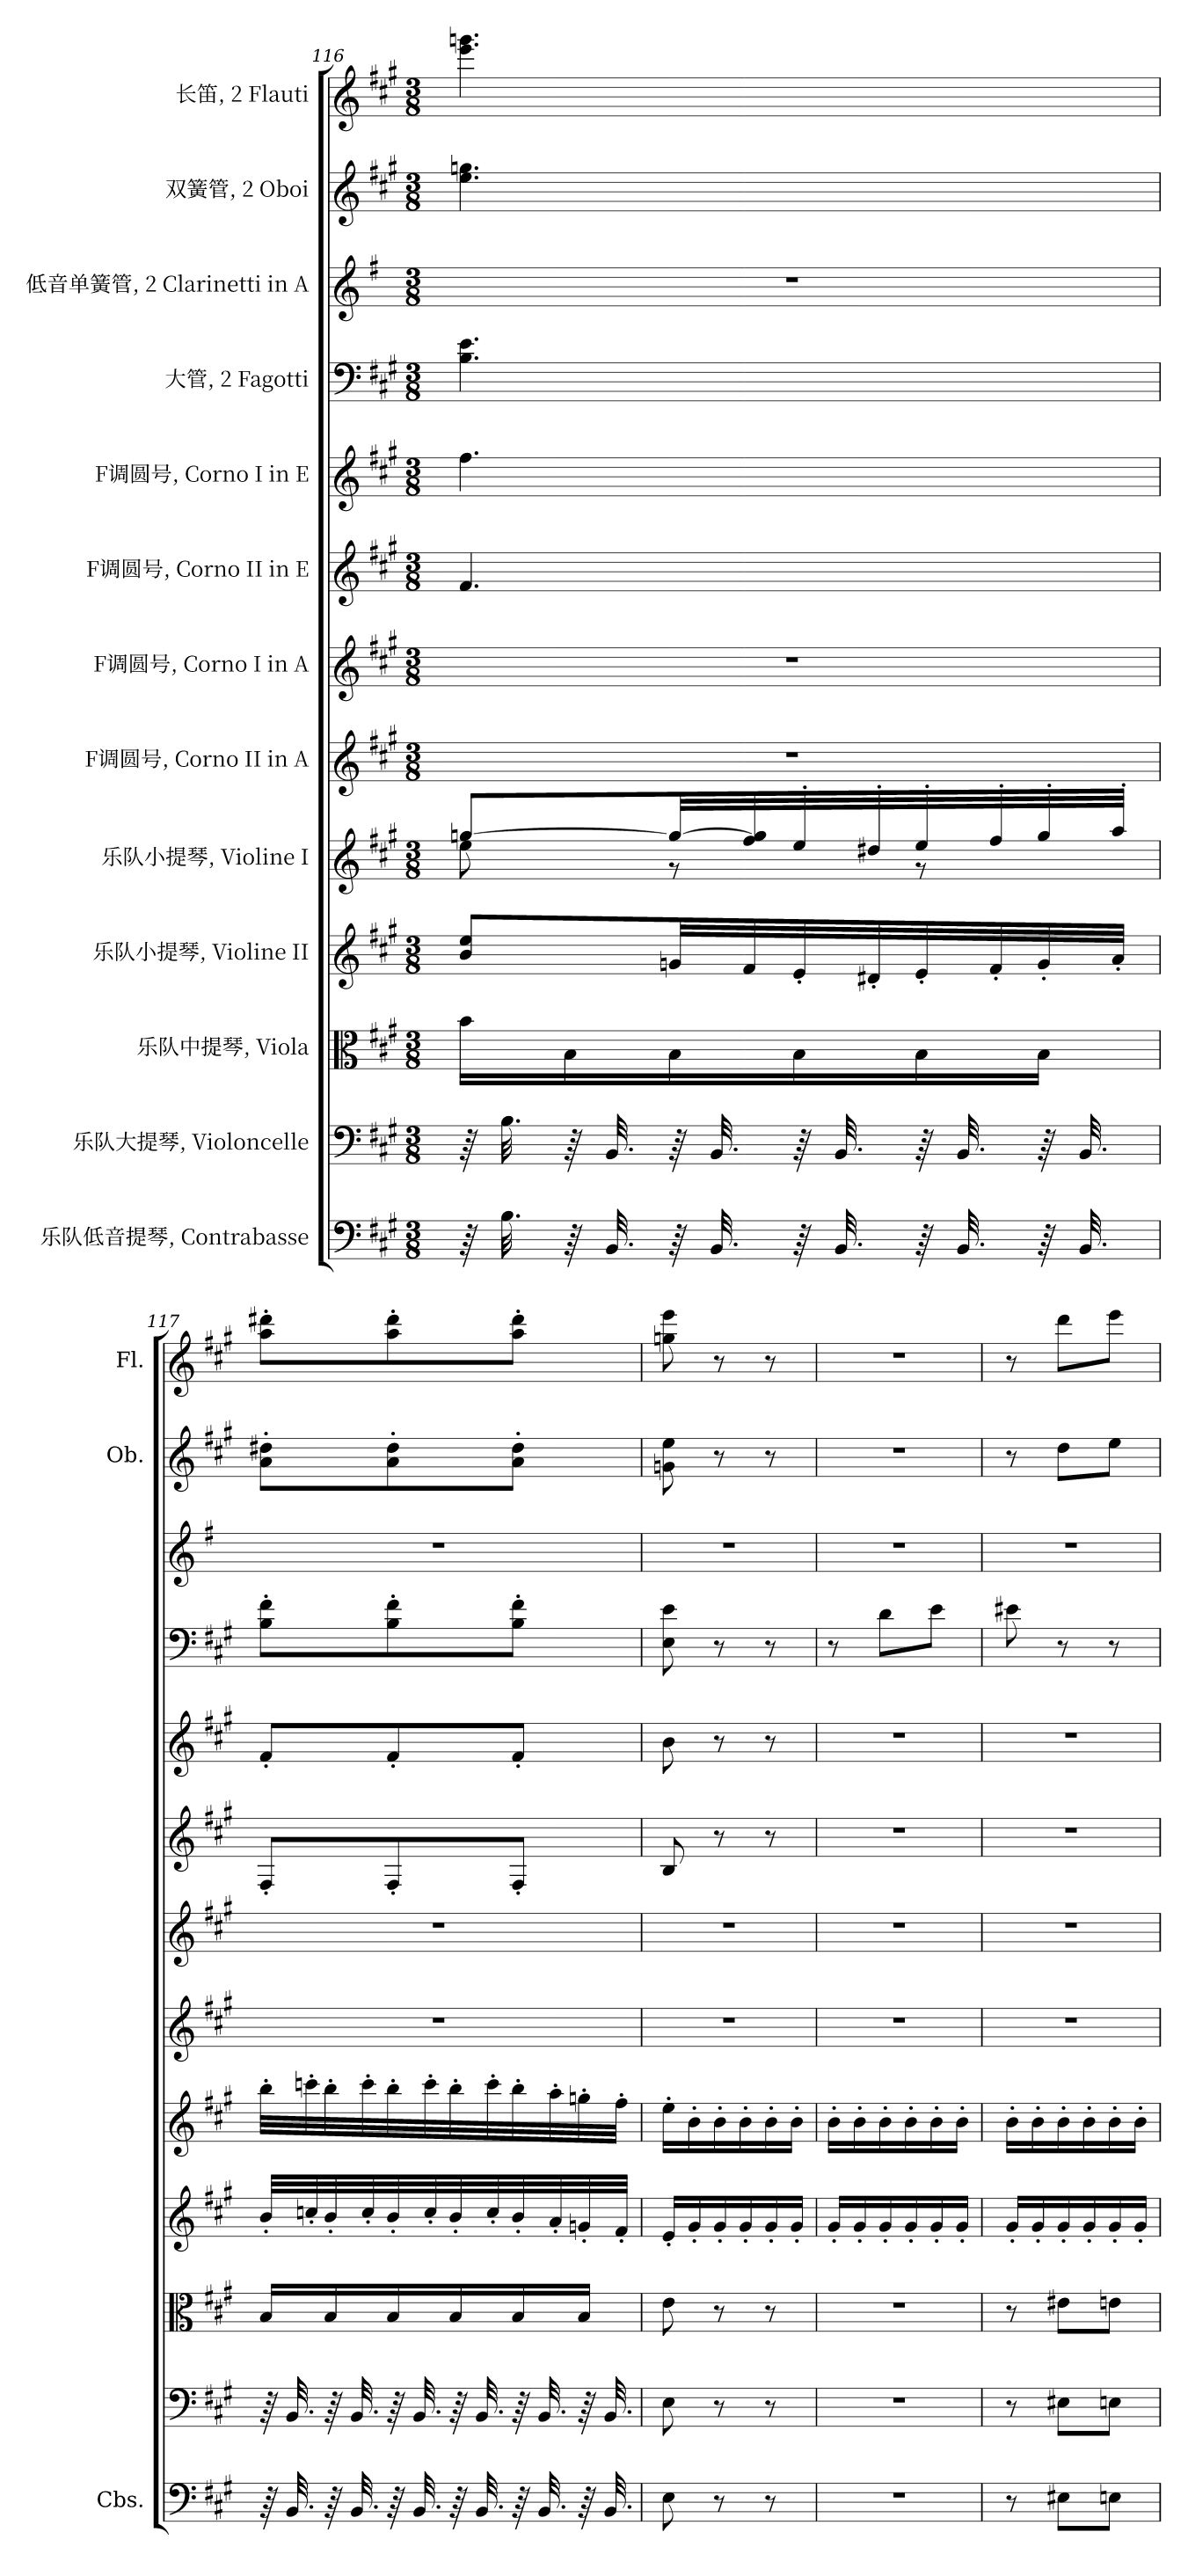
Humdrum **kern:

**kern	**kern	**kern	**kern	**kern	**kern	**kern	**kern	**kern	**kern	**kern	**kern	**kern
*part13	*part12	*part11	*part10	*part9	*part8	*part7	*part6	*part5	*part4	*part3	*part2	*part1
*staff13	*staff12	*staff11	*staff10	*staff9	*staff8	*staff7	*staff6	*staff5	*staff4	*staff3	*staff2	*staff1
*I"乐队低音提琴, Contrabasse	*I"乐队大提琴, Violoncelle	*I"乐队中提琴, Viola	*I"乐队小提琴, Violine II	*I"乐队小提琴, Violine I	*I"F调圆号, Corno II in A	*I"F调圆号, Corno I in A	*I"F调圆号, Corno II in E	*I"F调圆号, Corno I in E	*I"大管, 2 Fagotti	*I"低音单簧管, 2 Clarinetti in A	*I"双簧管, 2 Oboi	*I"长笛, 2 Flauti
*I'Cbs.	*	*	*	*	*	*	*	*	*	*	*I'Ob.	*I'Fl.
!!LO:PB:g=z
*clefF4	*clefF4	*clefC3	*clefG2	*clefG2	*clefG2	*clefG2	*clefG2	*clefG2	*clefF4	*clefG2	*clefG2	*clefG2
*ITrd7c12	*	*	*	*	*ITrd4c7	*ITrd4c7	*ITrd4c7	*ITrd4c7	*	*ITrd8c14	*	*
*k[f#c#g#]	*k[f#c#g#]	*k[f#c#g#]	*k[f#c#g#]	*k[f#c#g#]	*k[f#c#]	*k[f#c#]	*k[f#c#]	*k[f#c#]	*k[f#c#g#]	*k[f#]	*k[f#c#g#]	*k[f#c#g#]
*M3/8	*M3/8	*M3/8	*M3/8	*M3/8	*M3/8	*M3/8	*M3/8	*M3/8	*M3/8	*M3/8	*M3/8	*M3/8
*MM38	*MM38	*MM38	*MM38	*MM38	*MM38	*MM38	*MM38	*MM38	*MM38	*MM38	*MM38	*MM38
=116	=116	=116	=116	=116	=116	=116	=116	=116	=116	=116	=116	=116
*	*	*	*	*^	*	*	*	*	*	*	*	*
64r	64r	16b\LL	8b/ 8ee/L	[8ggn/L	8ee\	4.r	4.r	4.B/	4.b\	4.B\ 4.e\	4.r	4.ee\ 4.ggn\	4.eee\ 4.gggn\
32.BB\	32.B\	.	.	.	.	.	.	.	.	.	.	.	.
64r	64r	16B\	.	.	.	.	.	.	.	.	.	.	.
32.BBB/	32.BB/	.	.	.	.	.	.	.	.	.	.	.	.
64r	64r	16B\	32gn/LL	32gg/LL_	8r	.	.	.	.	.	.	.	.
32.BBB/	32.BB/	.	.	.	.	.	.	.	.	.	.	.	.
.	.	.	32f#/	32ff#/ 32gg/]	.	.	.	.	.	.	.	.	.
64r	64r	16B\	32e'/	32ee'/	.	.	.	.	.	.	.	.	.
32.BBB/	32.BB/	.	.	.	.	.	.	.	.	.	.	.	.
.	.	.	32d#X'/	32dd#X'/	.	.	.	.	.	.	.	.	.
64r	64r	16B\	32e'/	32ee'/	8r	.	.	.	.	.	.	.	.
32.BBB/	32.BB/	.	.	.	.	.	.	.	.	.	.	.	.
.	.	.	32f#'/	32ff#'/	.	.	.	.	.	.	.	.	.
64r	64r	16B\JJ	32g'/	32gg'/	.	.	.	.	.	.	.	.	.
32.BBB/	32.BB/	.	.	.	.	.	.	.	.	.	.	.	.
.	.	.	32a'/JJJ	32aa'/JJJ	.	.	.	.	.	.	.	.	.
*	*	*	*	*v	*v	*	*	*	*	*	*	*	*
=117	=117	=117	=117	=117	=117	=117	=117	=117	=117	=117	=117	=117
*	*	*	*	*	*	*	*	*	*	*	*	*MM38
64r	64r	16B/LL	32b'/LLL	32bb'\LLL	4.r	4.r	8BB'/L	8B'/L	8B\' 8f#\'L	4.r	8a\' 8dd#X\'L	8aa\' 8ddd#X\'L
32.BBB/	32.BB/	.	.	.	.	.	.	.	.	.	.	.
.	.	.	32ccn'/	32cccn'\	.	.	.	.	.	.	.	.
64r	64r	16B/	32b'/	32bb'\	.	.	.	.	.	.	.	.
32.BBB/	32.BB/	.	.	.	.	.	.	.	.	.	.	.
.	.	.	32cc'/	32ccc'\	.	.	.	.	.	.	.	.
*	*	*	*	*	*	*	*	*	*	*	*	*MM40
64r	64r	16B/	32b'/	32bb'\	.	.	8BB'/	8B'/	8B\' 8f#\'	.	8a\' 8dd#\'	8aa\' 8ddd#\'
32.BBB/	32.BB/	.	.	.	.	.	.	.	.	.	.	.
.	.	.	32cc'/	32ccc'\	.	.	.	.	.	.	.	.
64r	64r	16B/	32b'/	32bb'\	.	.	.	.	.	.	.	.
32.BBB/	32.BB/	.	.	.	.	.	.	.	.	.	.	.
.	.	.	32cc'/	32ccc'\	.	.	.	.	.	.	.	.
64r	64r	16B/	32b'/	32bb'\	.	.	8BB'/J	8B'/J	8B\' 8f#\'J	.	8a\' 8dd#\'J	8aa\' 8ddd#\'J
32.BBB/	32.BB/	.	.	.	.	.	.	.	.	.	.	.
.	.	.	32a'/	32aa'\	.	.	.	.	.	.	.	.
64r	64r	16B/JJ	32gn'/	32ggn'\	.	.	.	.	.	.	.	.
32.BBB/	32.BB/	.	.	.	.	.	.	.	.	.	.	.
.	.	.	32f#'/JJJ	32ff#'\JJJ	.	.	.	.	.	.	.	.
=118	=118	=118	=118	=118	=118	=118	=118	=118	=118	=118	=118	=118
*	*	*	*	*	*	*	*	*	*	*	*	*MM35
8EE\	8E\	8e\	16e'/LL	16ee'\LL	4.r	4.r	8E/	8e\	8E\ 8e\	4.r	8gn\ 8ee\	8ggn\ 8eee\
.	.	.	16g#'/	16b'\	.	.	.	.	.	.	.	.
*	*	*	*	*	*	*	*	*	*	*	*	*MM38
8r	8r	8r	16g#'/	16b'\	.	.	8r	8r	8r	.	8r	8r
.	.	.	16g#'/	16b'\	.	.	.	.	.	.	.	.
8r	8r	8r	16g#'/	16b'\	.	.	8r	8r	8r	.	8r	8r
.	.	.	16g#'/JJ	16b'\JJ	.	.	.	.	.	.	.	.
!!LO:PB:g=z
=119	=119	=119	=119	=119	=119	=119	=119	=119	=119	=119	=119	=119
*	*	*	*	*	*	*	*	*	*	*	*	*MM35
4.r	4.r	4.r	16g#'/LL	16b'\LL	4.r	4.r	4.r	4.r	8r	4.r	4.r	4.r
.	.	.	16g#'/	16b'\	.	.	.	.	.	.	.	.
.	.	.	16g#'/	16b'\	.	.	.	.	8d\L	.	.	.
.	.	.	16g#'/	16b'\	.	.	.	.	.	.	.	.
.	.	.	16g#'/	16b'\	.	.	.	.	8e\J	.	.	.
.	.	.	16g#'/JJ	16b'\JJ	.	.	.	.	.	.	.	.
=120	=120	=120	=120	=120	=120	=120	=120	=120	=120	=120	=120	=120
*	*	*	*	*	*	*	*	*	*	*	*	*MM35
8r	8r	8r	16g#'/LL	16b'\LL	4.r	4.r	4.r	4.r	8e#X\	4.r	8r	8r
.	.	.	16g#'/	16b'\	.	.	.	.	.	.	.	.
*	*	*	*	*	*	*	*	*	*	*	*	*MM38
8EE#X\L	8E#X\L	8e#X\L	16g#'/	16b'\	.	.	.	.	8r	.	8dd\L	8ddd\L
.	.	.	16g#'/	16b'\	.	.	.	.	.	.	.	.
8EEn\J	8En\J	8en\J	16g#'/	16b'\	.	.	.	.	8r	.	8ee\J	8eee\J
.	.	.	16g#'/JJ	16b'\JJ	.	.	.	.	.	.	.	.
=	=	=	=	=	=	=	=	=	=	=	=	=
*-	*-	*-	*-	*-	*-	*-	*-	*-	*-	*-	*-	*-
